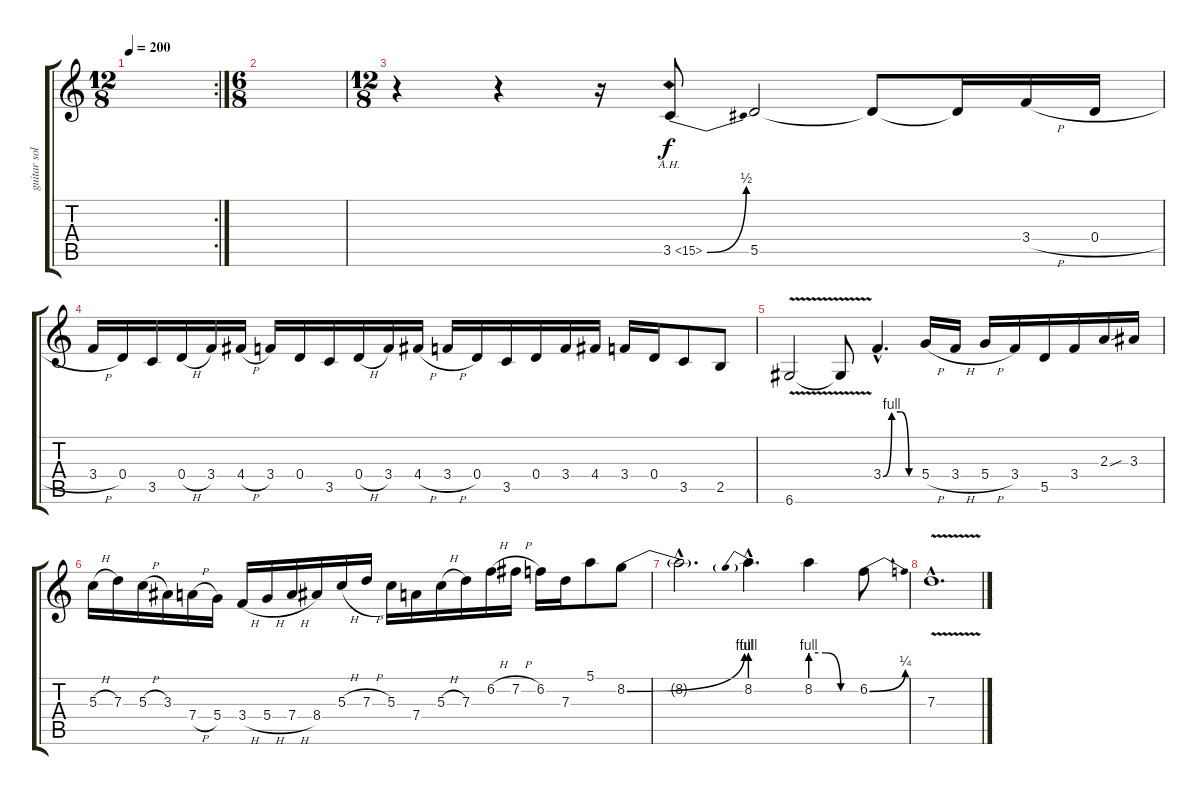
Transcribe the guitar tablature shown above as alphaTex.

\track ("guitar solo 2" "guitar sol") {instrument distortionguitar}
\staff {score tabs}
\tuning (E4 B3 G3 D3 A2 D2) {hide}
\rc 2
\ts (12 8)
\tempo 200
\clef g2
\ks c
|
\ts (6 8)
|
\ts (12 8)
r.4 r.4 r.16 3.5{be (bend 0 0 60 2) ah 12}.8 5.5.2 5.5{t}.8 5.5{t}.16 3.4{h}.16 0.4{h}.16 |
3.4{h}.16 0.4.16 3.5.16 0.4{h}.16 3.4.16 4.4{h}.16 3.4.16 0.4.16 3.5.16 0.4{h}.16 3.4.16 4.4{h}.16 3.4{h}.16 0.4.16 3.5.16 0.4.16 3.4.16 4.4.16 3.4.16 0.4.16 3.5.8 2.5.8 |
6.6{v}.2 6.6{t}.8 3.4{be (custom 0 0 15 4 30 4 45 0 60 0) hac}.4{d} 5.4{h}.16 3.4{h}.16 5.4{h}.16 3.4.16 5.5.16 3.4.16 2.3{sou}.16 3.3.16 |
5.3{h}.16 7.3.16 5.3{h}.16 3.3.16 7.4{h}.16 5.4.16 3.4{h}.16 5.4{h}.16 7.4{h}.16 8.4.16 5.3{h}.16 7.3{h}.16 5.3.16 7.4.16 5.3{h}.16 7.3.16 6.2{h}.16 7.2{h}.16 6.2.16 7.3.16 5.1.8 8.2{be (bend 0 0 60 4)}.8 |
8.2{hac t}.2{d} 8.2{be (prebend 0 4 60 4) hac}.4{d} 8.2{be (custom 0 4 20 4 40 0 60 0)}.4 6.2{be (bend 0 0 60 1)}.8 |
7.3{v hac}.1{d}
